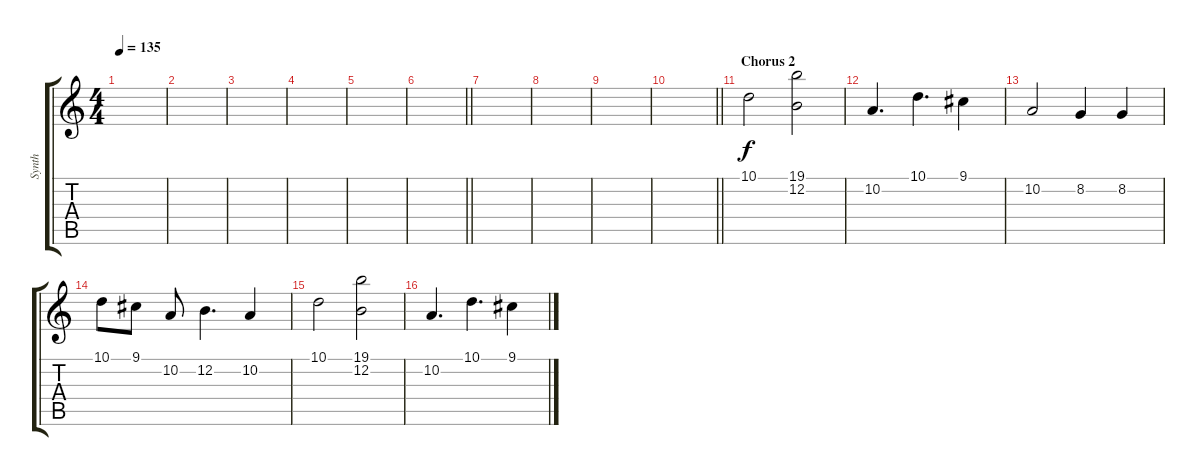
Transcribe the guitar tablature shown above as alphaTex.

\track ("Synth" "Synth") {instrument lead2sawtooth}
\staff {score tabs}
\tuning (E4 B3 G3 D3 A2 E2) {hide}
\ts (4 4)
\tempo 135
\clef g2
\ks c
|
|
|
|
|
\barLineRight lightlight
|
|
|
|
\barLineRight lightlight
|
\section ("" "Chorus 2")
10.1.2 (19.1 12.2).2 |
10.2.4{d} 10.1.4{d} 9.1.4 |
10.2.2 8.2.4 8.2.4 |
10.1.8 9.1.8 10.2.8 12.2.4{d} 10.2.4 |
10.1.2 (19.1 12.2).2 |
10.2.4{d} 10.1.4{d} 9.1.4
